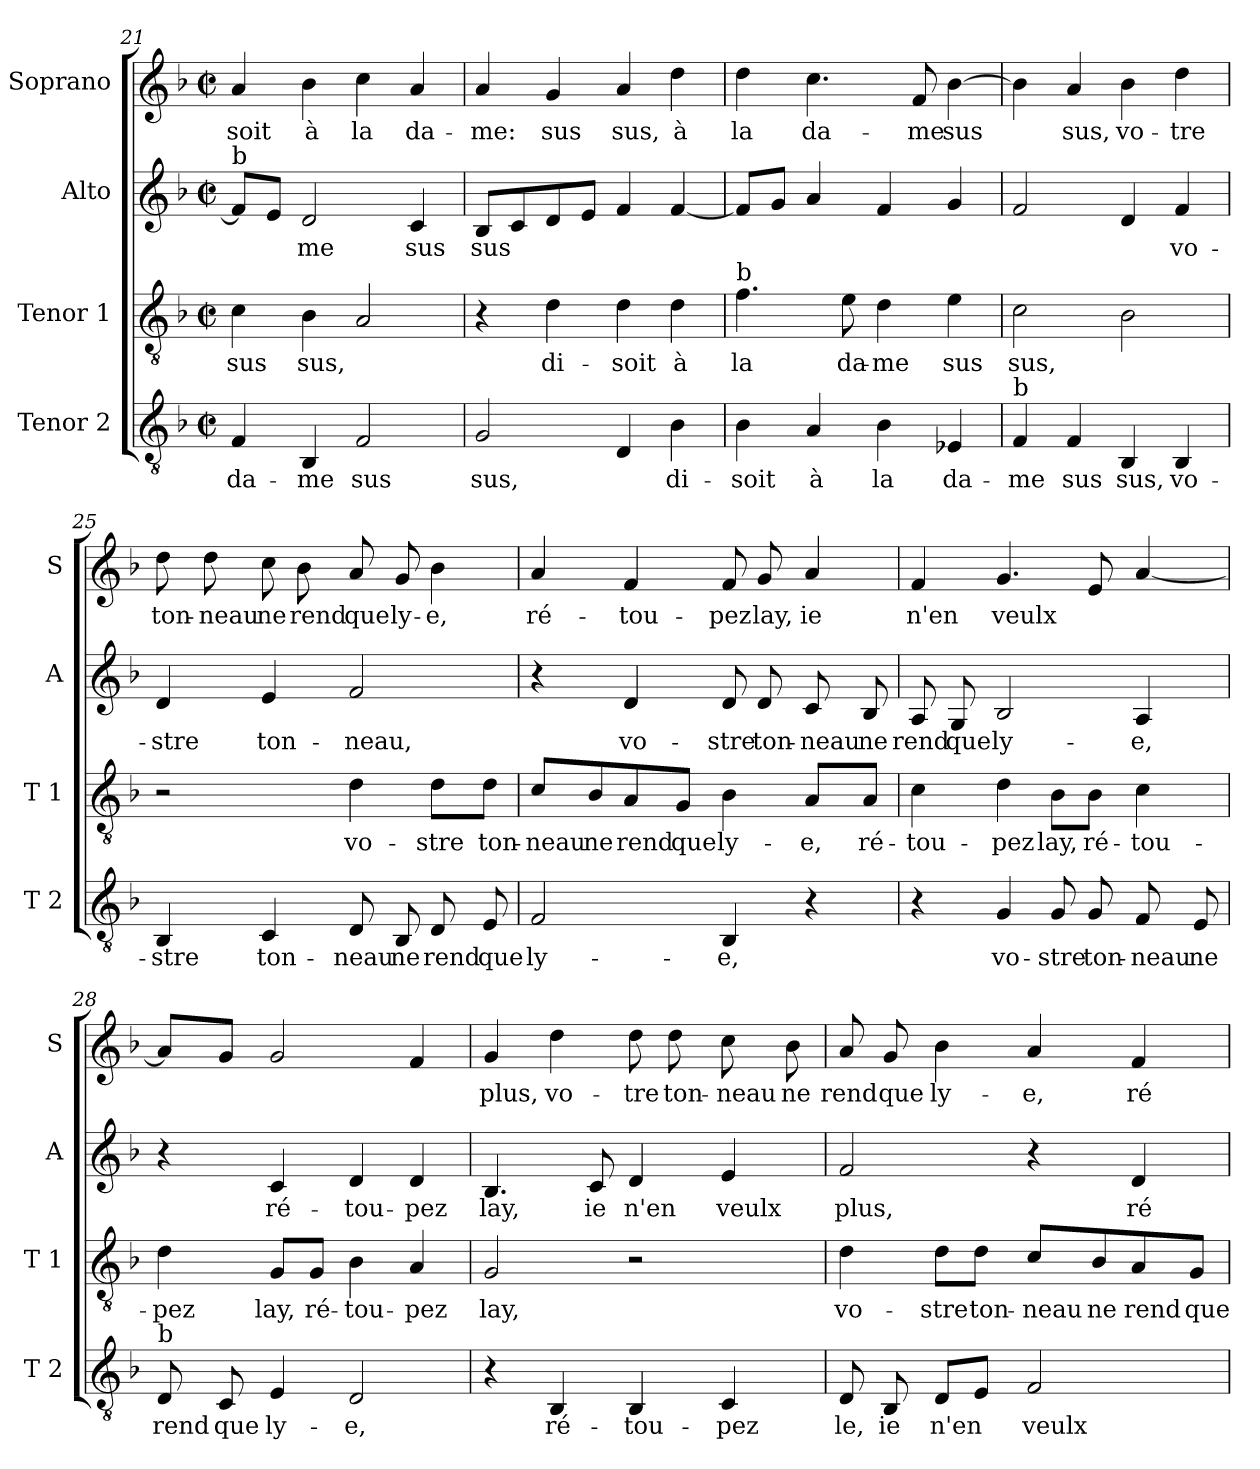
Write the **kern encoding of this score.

**kern	**text	**kern	**text	**kern	**text	**kern	**text
*part4	*part4	*part3	*part3	*part2	*part2	*part1	*part1
*staff4	*staff4	*staff3	*staff3	*staff2	*staff2	*staff1	*staff1
*I"Tenor 2	*	*I"Tenor 1	*	*I"Alto	*	*I"Soprano	*
*I'T 2	*	*I'T 1	*	*I'A	*	*I'S	*
*clefGv2	*	*clefGv2	*	*clefG2	*	*clefG2	*
*k[b-]	*	*k[b-]	*	*k[b-]	*	*k[b-]	*
*F:	*	*F:	*	*F:	*	*F:	*
*M2/2	*	*M2/2	*	*M2/2	*	*M2/2	*
*met(c|)	*	*met(c|)	*	*met(c|)	*	*met(c|)	*
=21	=21	=21	=21	=21	=21	=21	=21
!	!	!	!	!LO:TX:a:t=b	!	!	!
!	!LO:LY:b	!	!LO:LY:b	!	!	!	!LO:LY:b
4F/	da-	4c\	sus	8f/L]	.	4a/	-soit
.	.	.	.	8e/J	.	.	.
!	!LO:LY:b	!	!LO:LY:b	!	!LO:LY:b	!	!LO:LY:b
4BB-/	-me	4B-\	sus,	2d/	-me	4b-\	à
!	!LO:LY:b	!	!	!	!	!	!LO:LY:b
2F/	sus	2A/	.	.	.	4cc\	la
!	!	!	!	!	!LO:LY:b	!	!LO:LY:b
.	.	.	.	4c/	sus	4a/	da-
!!LO:PB:g=z
=22	=22	=22	=22	=22	=22	=22	=22
!	!LO:LY:b	!	!	!	!LO:LY:b	!	!LO:LY:b
2G/	sus,	4r	.	8B-/L	sus	4a/	-me:
.	.	.	.	8c/	.	.	.
!	!	!	!LO:LY:b	!	!	!	!LO:LY:b
.	.	4d\	di-	8d/	.	4g/	sus
.	.	.	.	8e/J	.	.	.
!	!	!	!LO:LY:b	!	!	!	!LO:LY:b
4D/	.	4d\	-soit	4f/	.	4a/	sus,
!	!LO:LY:b	!	!LO:LY:b	!	!	!	!LO:LY:b
4B-\	di-	4d\	à	[4f/	.	4dd\	à
=23	=23	=23	=23	=23	=23	=23	=23
!	!	!LO:TX:a:t=b	!	!	!	!	!
!	!LO:LY:b	!	!LO:LY:b	!	!	!	!LO:LY:b
4B-\	-soit	4.f\	la	8f/L]	.	4dd\	la
.	.	.	.	8g/J	.	.	.
!	!LO:LY:b	!	!	!	!	!	!LO:LY:b
4A/	à	.	.	4a/	.	4.cc\	da-
!	!	!	!LO:LY:b	!	!	!	!
.	.	8e\	da-	.	.	.	.
!	!LO:LY:b	!	!LO:LY:b	!	!	!	!
4B-\	la	4d\	-me	4f/	.	.	.
!	!	!	!	!	!	!	!LO:LY:b
.	.	.	.	.	.	8f/	-me
!	!LO:LY:b	!	!LO:LY:b	!	!	!	!LO:LY:b
4E-X/	da-	4e\	sus	4g/	.	[4b-\	sus
=24	=24	=24	=24	=24	=24	=24	=24
!LO:TX:a:t=b	!	!	!	!	!	!	!
!	!LO:LY:b	!	!LO:LY:b	!	!	!	!
4F/	-me	2c\	sus,	2f/	.	4b-\]	.
!	!LO:LY:b	!	!	!	!	!	!LO:LY:b
4F/	sus	.	.	.	.	4a/	sus,
!	!LO:LY:b	!	!	!	!	!	!LO:LY:b
4BB-/	sus,	2B-\	.	4d/	.	4b-\	vo-
!	!LO:LY:b	!	!	!	!LO:LY:b	!	!LO:LY:b
4BB-/	vo-	.	.	4f/	vo-	4dd\	-tre
=25	=25	=25	=25	=25	=25	=25	=25
!	!LO:LY:b	!	!	!	!LO:LY:b	!	!LO:LY:b
4BB-/	-stre	2r	.	4d/	-stre	8dd\	ton-
!	!	!	!	!	!	!	!LO:LY:b
.	.	.	.	.	.	8dd\	-neau
!	!LO:LY:b	!	!	!	!LO:LY:b	!	!LO:LY:b
4C/	ton-	.	.	4e/	ton-	8cc\	ne
!	!	!	!	!	!	!	!LO:LY:b
.	.	.	.	.	.	8b-\	rend
!	!LO:LY:b	!	!LO:LY:b	!	!LO:LY:b	!	!LO:LY:b
8D/	-neau	4d\	vo-	2f/	-neau,	8a/	que
!	!LO:LY:b	!	!	!	!	!	!LO:LY:b
8BB-/	ne	.	.	.	.	8g/	ly-
!	!LO:LY:b	!	!LO:LY:b	!	!	!	!LO:LY:b
8D/	rend	8d\L	-stre	.	.	4b-\	-e,
!	!LO:LY:b	!	!LO:LY:b	!	!	!	!
8E/	que	8d\J	ton-	.	.	.	.
!!LO:LB:g=z
=26	=26	=26	=26	=26	=26	=26	=26
!	!LO:LY:b	!	!LO:LY:b	!	!	!	!LO:LY:b
2F/	ly-	8c/L	-neau	4r	.	4a/	ré-
!	!	!	!LO:LY:b	!	!	!	!
.	.	8B-/	ne	.	.	.	.
!	!	!	!LO:LY:b	!	!LO:LY:b	!	!LO:LY:b
.	.	8A/	rend	4d/	vo-	4f/	-tou-
!	!	!	!LO:LY:b	!	!	!	!
.	.	8G/J	que	.	.	.	.
!	!LO:LY:b	!	!LO:LY:b	!	!LO:LY:b	!	!LO:LY:b
4BB-/	-e,	4B-\	ly-	8d/	-stre	8f/	-pez
!	!	!	!	!	!LO:LY:b	!	!LO:LY:b
.	.	.	.	8d/	ton-	8g/	lay,
!	!	!	!LO:LY:b	!	!LO:LY:b	!	!LO:LY:b
4r	.	8A/L	-e,	8c/	-neau	4a/	ie
!	!	!	!LO:LY:b	!	!LO:LY:b	!	!
.	.	8A/J	ré-	8B-/	ne	.	.
=27	=27	=27	=27	=27	=27	=27	=27
!	!	!	!LO:LY:b	!	!LO:LY:b	!	!LO:LY:b
4r	.	4c\	-tou-	8A/	rend	4f/	n'en
!	!	!	!	!	!LO:LY:b	!	!
.	.	.	.	8G/	que	.	.
!	!LO:LY:b	!	!LO:LY:b	!	!LO:LY:b	!	!LO:LY:b
4G/	vo-	4d\	-pez	2B-/	ly-	4.g/	veulx
!	!LO:LY:b	!	!LO:LY:b	!	!	!	!
8G/	-stre	8B-\L	lay,	.	.	.	.
!	!LO:LY:b	!	!LO:LY:b	!	!	!	!
8G/	ton-	8B-\J	ré-	.	.	8e/	.
!	!LO:LY:b	!	!LO:LY:b	!	!LO:LY:b	!	!
8F/	-neau	4c\	-tou-	4A/	-e,	[4a/	.
!	!LO:LY:b	!	!	!	!	!	!
8E/	ne	.	.	.	.	.	.
=28	=28	=28	=28	=28	=28	=28	=28
!LO:TX:a:t=b	!	!	!	!	!	!	!
!	!LO:LY:b	!	!LO:LY:b	!	!	!	!
8D/	rend	4d\	-pez	4r	.	8a/L]	.
!	!LO:LY:b	!	!	!	!	!	!
8C/	que	.	.	.	.	8g/J	.
!	!LO:LY:b	!	!LO:LY:b	!	!LO:LY:b	!	!
4E/	ly-	8G/L	lay,	4c/	ré-	2g/	.
!	!	!	!LO:LY:b	!	!	!	!
.	.	8G/J	ré-	.	.	.	.
!	!LO:LY:b	!	!LO:LY:b	!	!LO:LY:b	!	!
2D/	-e,	4B-\	-tou-	4d/	-tou-	.	.
!	!	!	!LO:LY:b	!	!LO:LY:b	!	!
.	.	4A/	-pez	4d/	-pez	4f/	.
=29	=29	=29	=29	=29	=29	=29	=29
!	!	!	!LO:LY:b	!	!LO:LY:b	!	!LO:LY:b
4r	.	2G/	lay,	4.B-/	lay,	4g/	plus,
!	!LO:LY:b	!	!	!	!	!	!LO:LY:b
4BB-/	ré-	.	.	.	.	4dd\	vo-
!	!	!	!	!	!LO:LY:b	!	!
.	.	.	.	8c/	ie	.	.
!	!LO:LY:b	!	!	!	!LO:LY:b	!	!LO:LY:b
4BB-/	-tou-	2r	.	4d/	n'en	8dd\	-tre
!	!	!	!	!	!	!	!LO:LY:b
.	.	.	.	.	.	8dd\	ton-
!	!LO:LY:b	!	!	!	!LO:LY:b	!	!LO:LY:b
4C/	-pez	.	.	4e/	veulx	8cc\	-neau
!	!	!	!	!	!	!	!LO:LY:b
.	.	.	.	.	.	8b-\	ne
!!LO:LB:g=z
=30	=30	=30	=30	=30	=30	=30	=30
!	!LO:LY:b	!	!LO:LY:b	!	!LO:LY:b	!	!LO:LY:b
8D/	le,	4d\	vo-	2f/	plus,	8a/	rend
!	!LO:LY:b	!	!	!	!	!	!LO:LY:b
8BB-/	ie	.	.	.	.	8g/	que
!	!LO:LY:b	!	!LO:LY:b	!	!	!	!LO:LY:b
8D/L	n'en	8d\L	-stre	.	.	4b-\	ly-
!	!	!	!LO:LY:b	!	!	!	!
8E/J	.	8d\J	ton-	.	.	.	.
!	!LO:LY:b	!	!LO:LY:b	!	!	!	!LO:LY:b
2F/	veulx	8c/L	-neau	4r	.	4a/	-e,
!	!	!	!LO:LY:b	!	!	!	!
.	.	8B-/	ne	.	.	.	.
!	!	!	!LO:LY:b	!	!LO:LY:b	!	!LO:LY:b
.	.	8A/	rend	4d/	ré-	4f/	ré-
!	!	!	!LO:LY:b	!	!	!	!
.	.	8G/J	que	.	.	.	.
=	=	=	=	=	=	=	=
*-	*-	*-	*-	*-	*-	*-	*-
